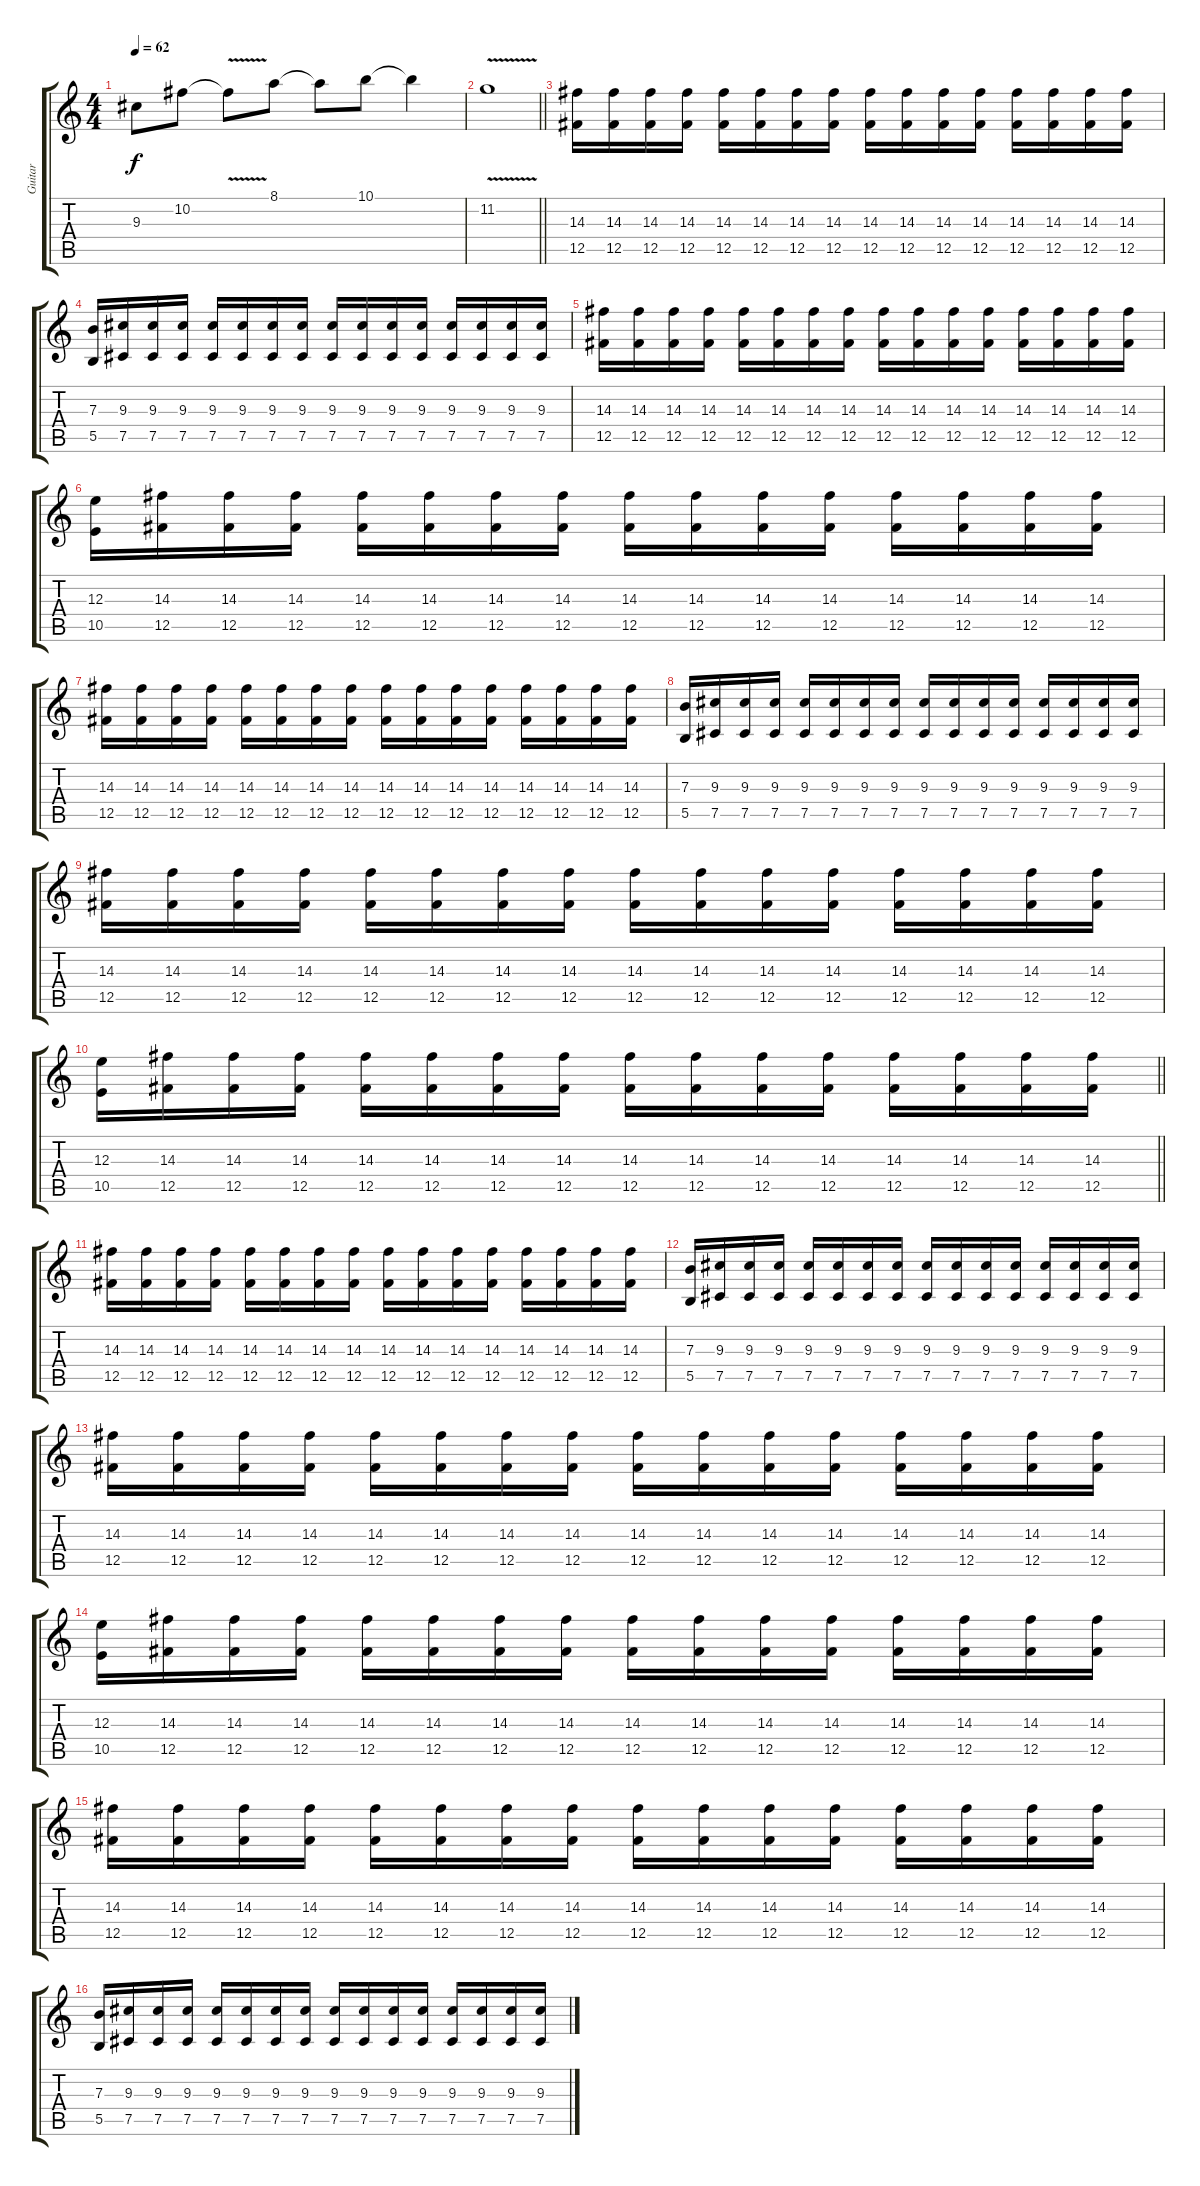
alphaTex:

\track ("Guitar" "Guitar") {instrument overdrivenguitar}
\staff {score tabs}
\tuning (Db4 Ab3 E3 B2 Gb2 B1) {hide}
\ts (4 4)
\tempo 62
\clef g2
\ks c
9.3{t}.8{dy f} 10.2.8 10.2{v t}.8 8.1.8 8.1{t}.8 10.1.8 10.1{t}.4 |
\barLineRight lightlight
11.2{v}.1 |
\section ("" "")
(14.3 12.5).16 (14.3 12.5).16 (14.3 12.5).16 (14.3 12.5).16 (14.3 12.5).16 (14.3 12.5).16 (14.3 12.5).16 (14.3 12.5).16 (14.3 12.5).16 (14.3 12.5).16 (14.3 12.5).16 (14.3 12.5).16 (14.3 12.5).16 (14.3 12.5).16 (14.3 12.5).16 (14.3 12.5).16 |
(7.3 5.5).16 (9.3 7.5).16 (9.3 7.5).16 (9.3 7.5).16 (9.3 7.5).16 (9.3 7.5).16 (9.3 7.5).16 (9.3 7.5).16 (9.3 7.5).16 (9.3 7.5).16 (9.3 7.5).16 (9.3 7.5).16 (9.3 7.5).16 (9.3 7.5).16 (9.3 7.5).16 (9.3 7.5).16 |
(14.3 12.5).16 (14.3 12.5).16 (14.3 12.5).16 (14.3 12.5).16 (14.3 12.5).16 (14.3 12.5).16 (14.3 12.5).16 (14.3 12.5).16 (14.3 12.5).16 (14.3 12.5).16 (14.3 12.5).16 (14.3 12.5).16 (14.3 12.5).16 (14.3 12.5).16 (14.3 12.5).16 (14.3 12.5).16 |
(12.3 10.5).16 (14.3 12.5).16 (14.3 12.5).16 (14.3 12.5).16 (14.3 12.5).16 (14.3 12.5).16 (14.3 12.5).16 (14.3 12.5).16 (14.3 12.5).16 (14.3 12.5).16 (14.3 12.5).16 (14.3 12.5).16 (14.3 12.5).16 (14.3 12.5).16 (14.3 12.5).16 (14.3 12.5).16 |
(14.3 12.5).16 (14.3 12.5).16 (14.3 12.5).16 (14.3 12.5).16 (14.3 12.5).16 (14.3 12.5).16 (14.3 12.5).16 (14.3 12.5).16 (14.3 12.5).16 (14.3 12.5).16 (14.3 12.5).16 (14.3 12.5).16 (14.3 12.5).16 (14.3 12.5).16 (14.3 12.5).16 (14.3 12.5).16 |
(7.3 5.5).16 (9.3 7.5).16 (9.3 7.5).16 (9.3 7.5).16 (9.3 7.5).16 (9.3 7.5).16 (9.3 7.5).16 (9.3 7.5).16 (9.3 7.5).16 (9.3 7.5).16 (9.3 7.5).16 (9.3 7.5).16 (9.3 7.5).16 (9.3 7.5).16 (9.3 7.5).16 (9.3 7.5).16 |
(14.3 12.5).16 (14.3 12.5).16 (14.3 12.5).16 (14.3 12.5).16 (14.3 12.5).16 (14.3 12.5).16 (14.3 12.5).16 (14.3 12.5).16 (14.3 12.5).16 (14.3 12.5).16 (14.3 12.5).16 (14.3 12.5).16 (14.3 12.5).16 (14.3 12.5).16 (14.3 12.5).16 (14.3 12.5).16 |
\barLineRight lightlight
(12.3 10.5).16 (14.3 12.5).16 (14.3 12.5).16 (14.3 12.5).16 (14.3 12.5).16 (14.3 12.5).16 (14.3 12.5).16 (14.3 12.5).16 (14.3 12.5).16 (14.3 12.5).16 (14.3 12.5).16 (14.3 12.5).16 (14.3 12.5).16 (14.3 12.5).16 (14.3 12.5).16 (14.3 12.5).16 |
\section ("" "")
(14.3 12.5).16 (14.3 12.5).16 (14.3 12.5).16 (14.3 12.5).16 (14.3 12.5).16 (14.3 12.5).16 (14.3 12.5).16 (14.3 12.5).16 (14.3 12.5).16 (14.3 12.5).16 (14.3 12.5).16 (14.3 12.5).16 (14.3 12.5).16 (14.3 12.5).16 (14.3 12.5).16 (14.3 12.5).16 |
(7.3 5.5).16 (9.3 7.5).16 (9.3 7.5).16 (9.3 7.5).16 (9.3 7.5).16 (9.3 7.5).16 (9.3 7.5).16 (9.3 7.5).16 (9.3 7.5).16 (9.3 7.5).16 (9.3 7.5).16 (9.3 7.5).16 (9.3 7.5).16 (9.3 7.5).16 (9.3 7.5).16 (9.3 7.5).16 |
(14.3 12.5).16 (14.3 12.5).16 (14.3 12.5).16 (14.3 12.5).16 (14.3 12.5).16 (14.3 12.5).16 (14.3 12.5).16 (14.3 12.5).16 (14.3 12.5).16 (14.3 12.5).16 (14.3 12.5).16 (14.3 12.5).16 (14.3 12.5).16 (14.3 12.5).16 (14.3 12.5).16 (14.3 12.5).16 |
(12.3 10.5).16 (14.3 12.5).16 (14.3 12.5).16 (14.3 12.5).16 (14.3 12.5).16 (14.3 12.5).16 (14.3 12.5).16 (14.3 12.5).16 (14.3 12.5).16 (14.3 12.5).16 (14.3 12.5).16 (14.3 12.5).16 (14.3 12.5).16 (14.3 12.5).16 (14.3 12.5).16 (14.3 12.5).16 |
(14.3 12.5).16 (14.3 12.5).16 (14.3 12.5).16 (14.3 12.5).16 (14.3 12.5).16 (14.3 12.5).16 (14.3 12.5).16 (14.3 12.5).16 (14.3 12.5).16 (14.3 12.5).16 (14.3 12.5).16 (14.3 12.5).16 (14.3 12.5).16 (14.3 12.5).16 (14.3 12.5).16 (14.3 12.5).16 |
(7.3 5.5).16 (9.3 7.5).16 (9.3 7.5).16 (9.3 7.5).16 (9.3 7.5).16 (9.3 7.5).16 (9.3 7.5).16 (9.3 7.5).16 (9.3 7.5).16 (9.3 7.5).16 (9.3 7.5).16 (9.3 7.5).16 (9.3 7.5).16 (9.3 7.5).16 (9.3 7.5).16 (9.3 7.5).16
